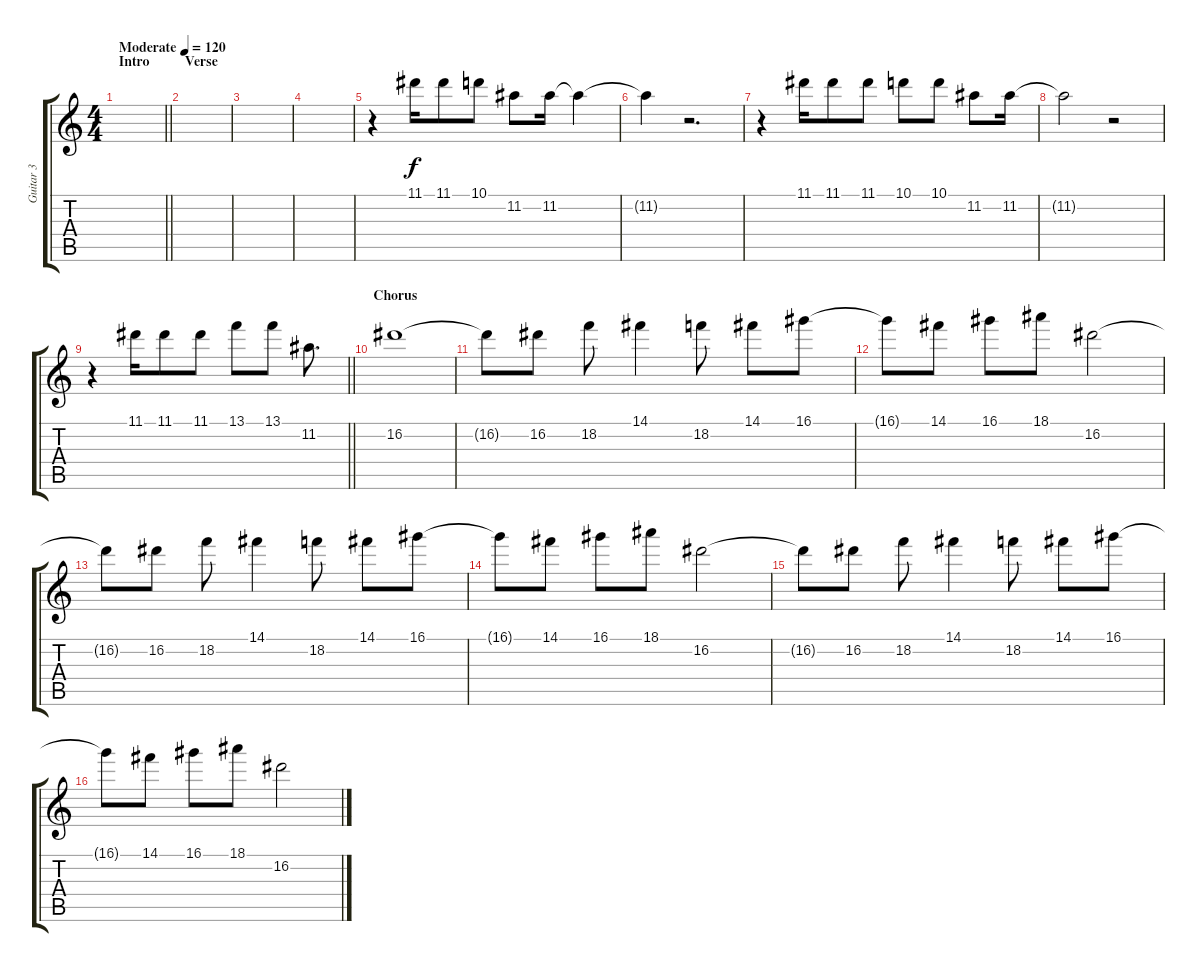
\track ("Guitar 3" "Guitar 3") {instrument overdrivenguitar}
\staff {score tabs}
\tuning (E4 B3 G3 D3 A2 E2) {hide}
\ts (4 4)
\section ("" "Intro")
\tempo (120 "Moderate")
\clef g2
\barLineRight lightlight
\ks c
|
\section ("" "Verse")
|
|
|
r.4 11.1.16 11.1.8 10.1.8 11.2.8 11.2.16 11.2{t}.4 |
11.2{t}.4 r.2{d} |
r.4 11.1.16 11.1.8 11.1.8 10.1.8 10.1.8 11.2.8 11.2.16 |
11.2{t}.2 r.2 |
\barLineRight lightlight
r.4 11.1.16 11.1.8 11.1.8 13.1.8 13.1.8 11.2.8{d} |
\section ("" "Chorus")
16.2.1 |
16.2{t}.8 16.2.8 18.2.8 14.1.4 18.2.8 14.1.8 16.1.8 |
16.1{t}.8 14.1.8 16.1.8 18.1.8 16.2.2 |
16.2{t}.8 16.2.8 18.2.8 14.1.4 18.2.8 14.1.8 16.1.8 |
16.1{t}.8 14.1.8 16.1.8 18.1.8 16.2.2 |
16.2{t}.8 16.2.8 18.2.8 14.1.4 18.2.8 14.1.8 16.1.8 |
16.1{t}.8 14.1.8 16.1.8 18.1.8 16.2.2
